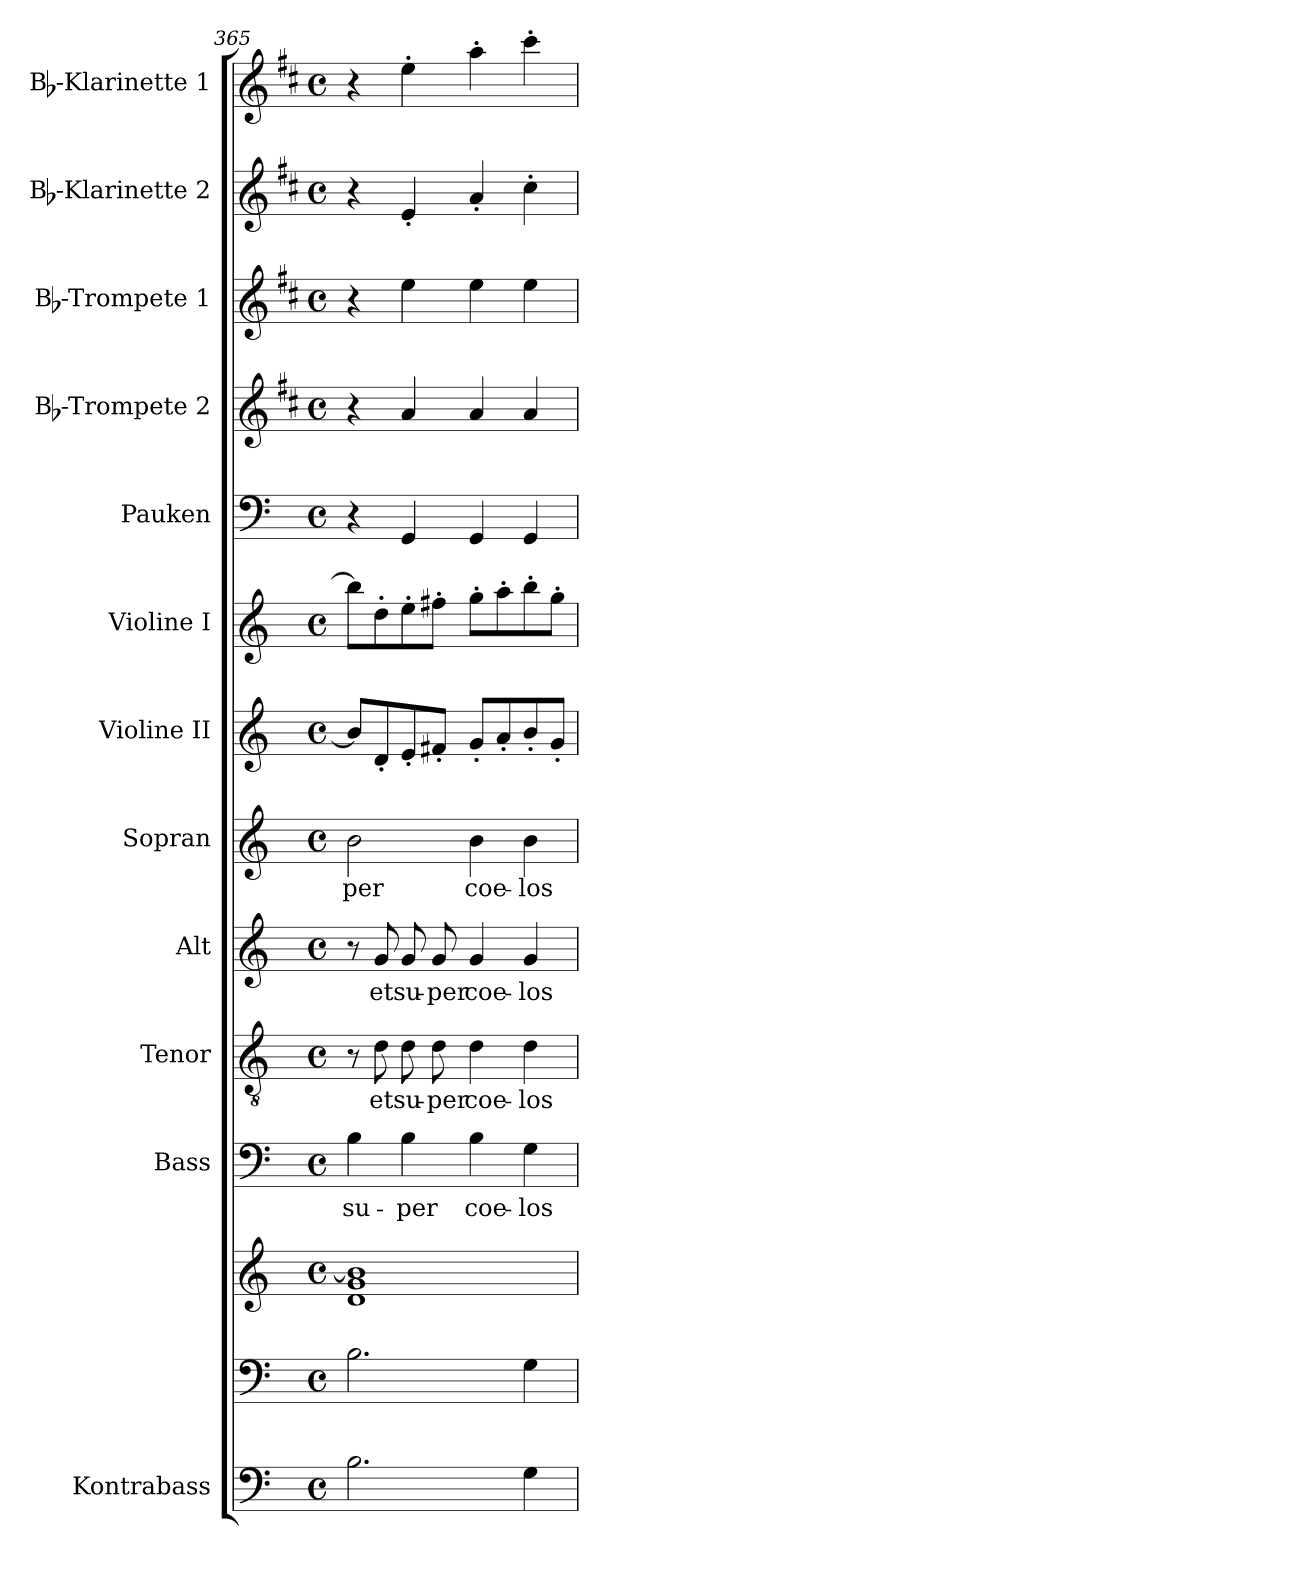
**kern	**kern	**kern	**kern	**text	**kern	**text	**kern	**text	**kern	**text	**kern	**kern	**kern	**kern	**kern	**kern	**kern
*part13	*part12	*part12	*part11	*part11	*part10	*part10	*part9	*part9	*part8	*part8	*part7	*part6	*part5	*part4	*part3	*part2	*part1
*staff14	*staff13	*staff12	*staff11	*staff11	*staff10	*staff10	*staff9	*staff9	*staff8	*staff8	*staff7	*staff6	*staff5	*staff4	*staff3	*staff2	*staff1
*I"Kontrabass	*	*	*I"Bass	*	*I"Tenor	*	*I"Alt	*	*I"Sopran	*	*I"Violine II	*I"Violine I	*I"Pauken	*I"Bb-Trompete 2	*I"Bb-Trompete 1	*I"Bb-Klarinette 2	*I"Bb-Klarinette 1
*I'Kb.	*	*	*I'B.	*	*I'T.	*	*I'A.	*	*I'S.	*	*I'Vl. II	*I'Vl. I	*I'Pk.	*I'Bb Trp. 2	*I'Bb Trp. 1	*I'Bb Kl. 2	*I'Bb Kl. 1
*clefF4	*clefF4	*clefG2	*clefF4	*	*clefGv2	*	*clefG2	*	*clefG2	*	*clefG2	*clefG2	*clefF4	*clefG2	*clefG2	*clefG2	*clefG2
*ITrd7c12	*	*	*	*	*	*	*	*	*	*	*	*	*	*ITrd1c2	*ITrd1c2	*ITrd1c2	*ITrd1c2
*k[]	*k[]	*k[]	*k[]	*	*k[]	*	*k[]	*	*k[]	*	*k[]	*k[]	*k[]	*k[]	*k[]	*k[]	*k[]
*C:	*C:	*C:	*C:	*	*C:	*	*C:	*	*C:	*	*C:	*C:	*C:	*C:	*C:	*C:	*C:
*M4/4	*M4/4	*M4/4	*M4/4	*	*M4/4	*	*M4/4	*	*M4/4	*	*M4/4	*M4/4	*M4/4	*M4/4	*M4/4	*M4/4	*M4/4
*met(c)	*met(c)	*met(c)	*met(c)	*	*met(c)	*	*met(c)	*	*met(c)	*	*met(c)	*met(c)	*met(c)	*met(c)	*met(c)	*met(c)	*met(c)
=365	=365	=365	=365	=365	=365	=365	=365	=365	=365	=365	=365	=365	=365	=365	=365	=365	=365
!	!	!	!	!LO:LY:b	!	!	!	!	!	!LO:LY:b	!	!	!	!	!	!	!
2.BB\	2.B\	1d 1g 1b]	4B\	su-	8r	.	8r	.	2b\	-per	8b/L]	8bb\L]	4r	4r	4r	4r	4r
!	!	!	!	!	!	!LO:LY:b	!	!LO:LY:b	!	!	!	!	!	!	!	!	!
.	.	.	.	.	8d\	et	8g/	et	.	.	8d'</	8dd'>\	.	.	.	.	.
!	!	!	!	!LO:LY:b	!	!LO:LY:b	!	!LO:LY:b	!	!	!	!	!	!	!	!	!
.	.	.	4B\	-per	8d\	su-	8g/	su-	.	.	8e'</	8ee'>\	4GG/	4g/	4dd\	4d'</	4dd'>\
!	!	!	!	!	!	!LO:LY:b	!	!LO:LY:b	!	!	!	!	!	!	!	!	!
.	.	.	.	.	8d\	-per	8g/	-per	.	.	8f#X'</J	8ff#X'>\J	.	.	.	.	.
!	!	!	!	!LO:LY:b	!	!LO:LY:b	!	!LO:LY:b	!	!LO:LY:b	!	!	!	!	!	!	!
.	.	.	4B\	coe-	4d\	coe-	4g/	coe-	4b\	coe-	8g'</L	8gg'>\L	4GG/	4g/	4dd\	4g'</	4gg'>\
.	.	.	.	.	.	.	.	.	.	.	8a'</	8aa'>\	.	.	.	.	.
!	!	!	!	!LO:LY:b	!	!LO:LY:b	!	!LO:LY:b	!	!LO:LY:b	!	!	!	!	!	!	!
4GG\	4G\	.	4G\	-los	4d\	-los	4g/	-los	4b\	-los	8b'</	8bb'>\	4GG/	4g/	4dd\	4b'>\	4bb'>\
.	.	.	.	.	.	.	.	.	.	.	8g'</J	8gg'>\J	.	.	.	.	.
=	=	=	=	=	=	=	=	=	=	=	=	=	=	=	=	=	=
*-	*-	*-	*-	*-	*-	*-	*-	*-	*-	*-	*-	*-	*-	*-	*-	*-	*-
